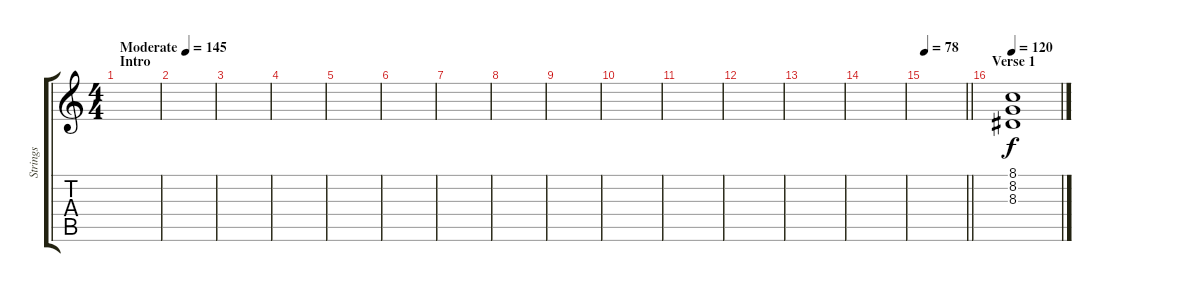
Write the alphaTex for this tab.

\track ("Strings " "Strings ") {instrument stringensemble2}
\staff {score tabs}
\tuning (E4 B3 G3 D3 A2 E2) {hide}
\ts (4 4)
\section ("" "Intro")
\tempo (145 "Moderate")
\clef g2
\ks c
|
|
|
|
|
|
|
|
|
|
|
|
|
|
\tempo 78
\barLineRight lightlight
|
\section ("" "Verse 1")
\tempo 120
(8.1 8.2 8.3).1
